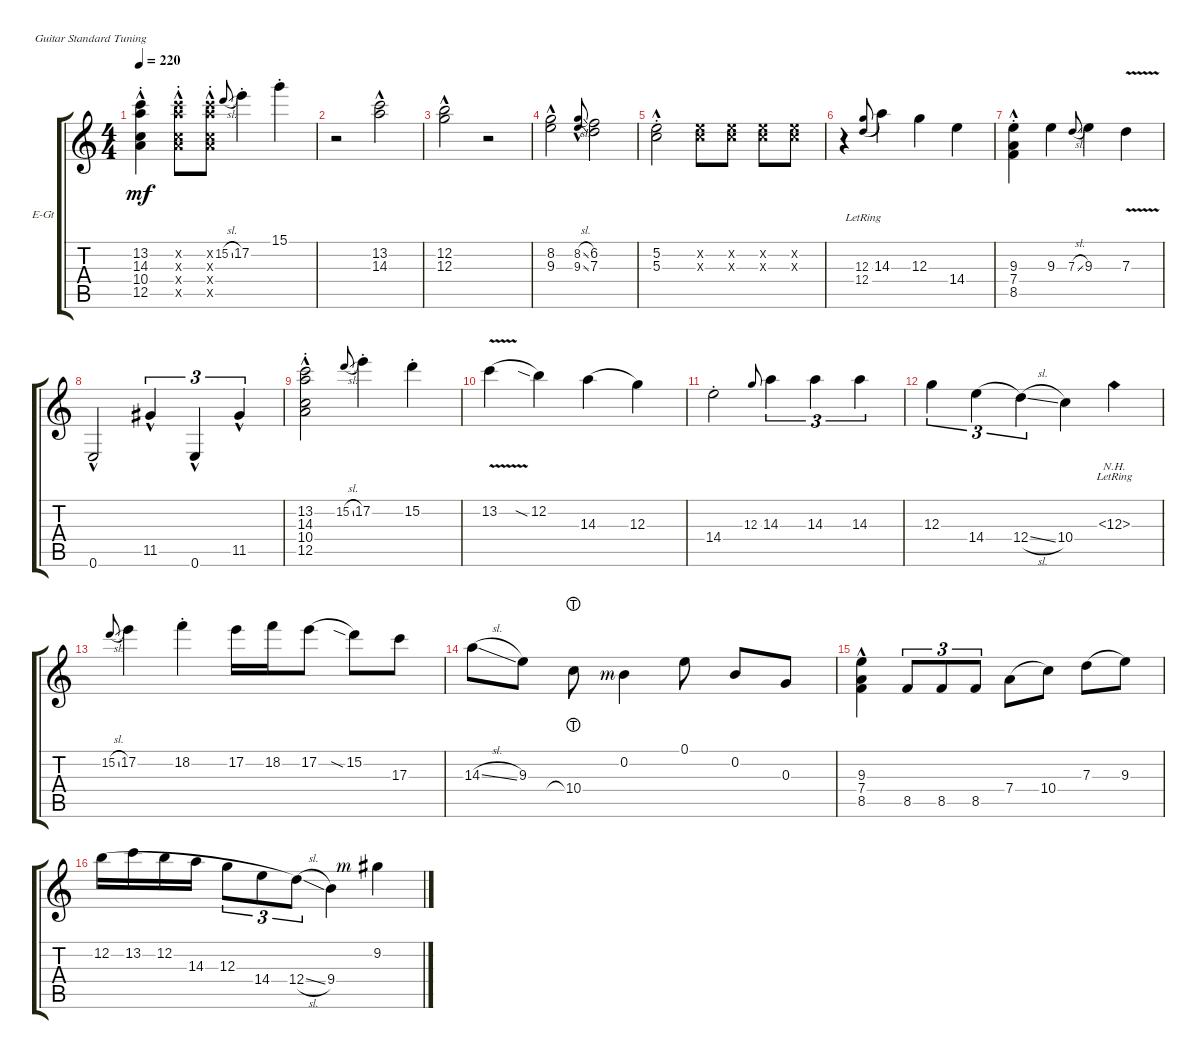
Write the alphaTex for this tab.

\defaultSystemsLayout 4
\bracketExtendMode groupsimilarinstruments
\firstSystemTrackNameOrientation horizontal
\otherSystemsTrackNameOrientation horizontal
\track ("Tim" "E-Gt") {instrument electricguitarclean}
\staff {score tabs}
\tuning (E4 B3 G3 D3 A2 E2)
\ts (4 4)
\tempo 220
\clef g2
\ks c
(12.5 10.4{hac} 14.3 13.2{st}).4{dy mf} (12.5{x} 10.4{hac x} 14.3{x} 13.2{st x}).8 (12.5{x} 10.4{hac x} 14.3{x} 13.2{st x}).8 15.2{sl}.8{gr onbeat} 17.2{st}.4 15.1{st}.4 |
r.2 (13.2{hac} 14.3{hac}).2 |
(12.2{hac} 12.3{hac}).2 r.2 |
(9.3{hac} 8.2{hac}).2 (9.3{sl hac} 8.2{sl hac}).8{gr onbeat} (7.3 6.2).2 |
(5.3 5.2{hac st}).2 (5.3{x} 5.2{x}).8 (5.3{x} 5.2{x}).8 (5.3{x} 5.2{x}).8 (5.3{x} 5.2{x}).8 |
r.4 (12.3 12.4{lr}).8{gr onbeat legatoorigin} 14.3.4 12.3.4 14.4.4 |
(7.4 8.5{hac st} 9.3).4 9.3.4 7.3{sl}.8{gr onbeat} 9.3.4 7.3{v}.4 |
0.6{hac}.2 11.5{hac}.4{tu (3 2)} 0.6{hac}.4{tu (3 2)} 11.5{hac}.4{tu (3 2)} |
(12.5 10.4{hac} 14.3 13.2{st}).2 15.2{sl}.8{gr onbeat} 17.2{st}.4 15.2{st}.4 |
13.2{v}.4{legatoorigin} 12.2{sia}.4 14.3.4{legatoorigin} 12.3.4 |
\scale
0.313936 14.4{st}.2 12.3.8{gr onbeat} 14.3.4{tu (3 2)} 14.3.4{tu (3 2)} 14.3.4{tu (3 2)} |
\scale
0.32651 12.3.4{tu (3 2)} 14.4.4{tu (3 2) legatoorigin} 12.4{sl}.4{tu (3 2)} 10.4.4 12.3{nh lr}.4 |
\scale
0.359955 15.2{sl}.8{gr onbeat} 17.2.4 18.2{st}.4 17.2.16 18.2.16 17.2.8{legatoorigin} 15.2{sia}.8 17.3.8 |
14.3{sl}.8 9.3.8 10.4{lht}.8 0.2{rf 3}.4 0.1.8 0.2.8 0.3.8 |
(8.5{hac} 7.4{hac} 9.3{hac}).4 8.5.8{tu (3 2)} 8.5.8{tu (3 2)} 8.5.8{tu (3 2)} 7.4.8{legatoorigin} 10.4.8 7.3.8{legatoorigin} 9.3.8 |
12.2.16{legatoorigin} 13.2.16{legatoorigin} 12.2.16{legatoorigin} 14.3.16{legatoorigin} 12.3.8{tu (3 2) legatoorigin} 14.4.8{tu (3 2) legatoorigin} 12.4{sl}.8{tu (3 2)} 9.4.4 9.2{rf 3}.4
